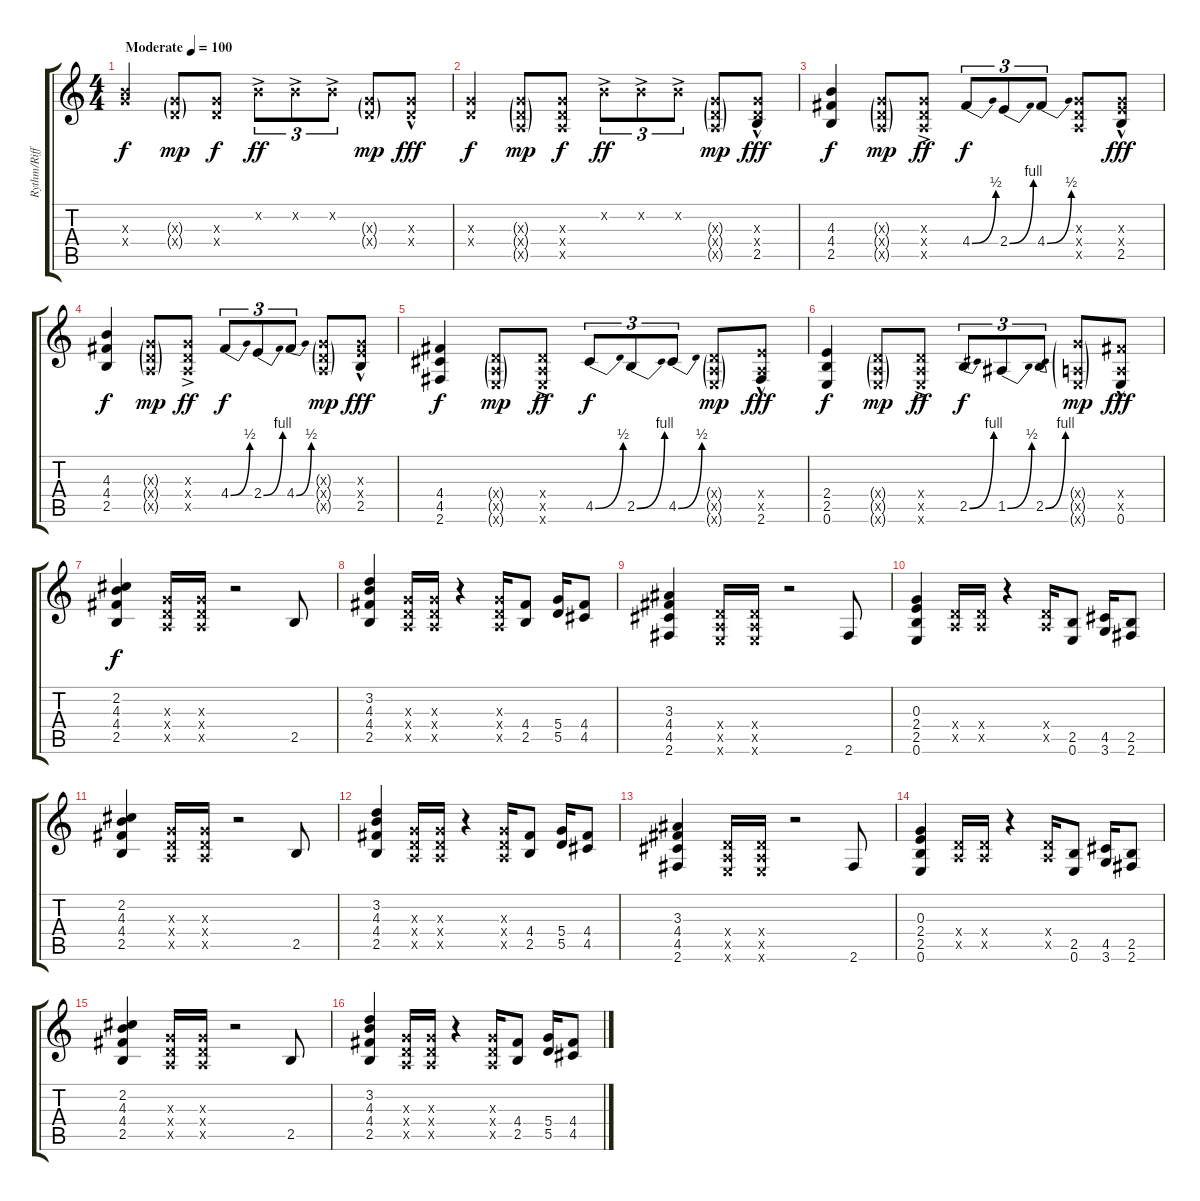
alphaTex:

\track ("Rythm/Riffs" "Rythm/Riff") {instrument distortionguitar}
\staff {score tabs}
\tuning (E4 B3 G3 D3 A2 E2) {hide}
\ts (4 4)
\tempo (100 "Moderate")
\clef g2
\ks c
(0.3{x} 9.4{x}).4{dy f instrument distortionguitar} (0.3{g x} 0.4{g x}).8{dy mp} (0.3{x} 0.4{x}).8{dy f} 0.2{ac x}.8{tu (3 2) dy ff} 0.2{ac x}.8{tu (3 2)} 0.2{ac x}.8{tu (3 2)} (0.3{g x} 0.4{g x}).8{dy mp} (0.3{hac x} 0.4{hac x}).8{dy fff} |
(0.3{x} 0.4{x}).4{dy f} (0.3{g x} 0.4{g x} 0.5{g x}).8{dy mp} (0.3{x} 0.4{x} 0.5{x}).8{dy f} 0.2{ac x}.8{tu (3 2) dy ff} 0.2{ac x}.8{tu (3 2)} 0.2{ac x}.8{tu (3 2)} (0.3{g x} 0.4{g x} 0.5{g x}).8{dy mp} (0.3{hac x} 0.4{hac x} 2.5{hac}).8{dy fff} |
(4.3 4.4 2.5).4{dy f} (0.3{g x} 0.4{g x} 0.5{g x}).8{dy mp} (0.3{ac x} 0.4{ac x} 0.5{ac x}).8{dy ff} 4.4{be (bend 0 0 60 2)}.8{tu (3 2) dy f} 2.4{be (bend 0 0 60 4)}.8{tu (3 2)} 4.4{be (bend 0 0 60 2)}.8{tu (3 2)} (0.3{x} 0.4{x} 0.5{x}).8 (0.3{hac x} 2.4{hac x} 2.5{hac}).8{dy fff} |
(4.3 4.4 2.5).4{dy f} (0.3{g x} 0.4{g x} 0.5{g x}).8{dy mp} (0.3{ac x} 0.4{ac x} 0.5{ac x}).8{dy ff} 4.4{be (bend 0 0 60 2)}.8{tu (3 2) dy f} 2.4{be (bend 0 0 60 4)}.8{tu (3 2)} 4.4{be (bend 0 0 60 2)}.8{tu (3 2)} (0.3{g x} 0.4{g x} 0.5{g x}).8{dy mp} (0.3{hac x} 2.4{hac x} 2.5{hac}).8{dy fff} |
(4.4 4.5 2.6).4{dy f} (0.4{g x} 0.5{g x} 0.6{g x}).8{dy mp} (0.4{ac x} 0.5{ac x} 0.6{ac x}).8{dy ff} 4.5{be (bend 0 0 60 2)}.8{tu (3 2) dy f} 2.5{be (bend 0 0 60 4)}.8{tu (3 2)} 4.5{be (bend 0 0 60 2)}.8{tu (3 2)} (0.4{g x} 0.5{g x} 0.6{g x}).8{dy mp} (2.4{hac x} 0.5{hac x} 2.6{hac}).8{dy fff} |
(2.4 2.5 0.6).4{dy f} (0.4{g x} 0.5{g x} 0.6{g x}).8{dy mp} (0.4{ac x} 0.5{ac x} 0.6{ac x}).8{dy ff} 2.5{be (bend 0 0 60 4)}.8{tu (3 2) dy f} 1.5{be (bend 0 0 60 2)}.8{tu (3 2)} 2.5{be (bend 0 0 60 4)}.8{tu (3 2)} (5.4{g x} 0.5{g x} 0.6{g x}).8{dy mp} (4.4{hac x} 0.5{hac x} 0.6{hac}).8{dy fff} |
(2.2 4.3 4.4 2.5).4{dy f} (0.3{x} 0.4{x} 0.5{x}).16 (0.3{x} 0.4{x} 0.5{x}).16 r.2 2.5.8 |
(3.2 4.3 4.4 2.5).4 (0.3{x} 0.4{x} 0.5{x}).16 (0.3{x} 0.4{x} 0.5{x}).16 r.4 (0.3{x} 0.4{x} 0.5{x}).16 (4.4 2.5).8 (5.4 5.5).16 (4.4 4.5).8 |
(3.3 4.4 4.5 2.6).4 (0.4{x} 0.5{x} 0.6{x}).16 (0.4{x} 0.5{x} 0.6{x}).16 r.2 2.6.8 |
(0.3 2.4 2.5 0.6).4 (0.4{x} 0.5{x}).16 (0.4{x} 0.5{x}).16 r.4 (0.4{x} 0.5{x}).16 (2.5 0.6).8 (4.5 3.6).16 (2.5 2.6).8 |
(2.2 4.3 4.4 2.5).4 (0.3{x} 0.4{x} 0.5{x}).16 (0.3{x} 0.4{x} 0.5{x}).16 r.2 2.5.8 |
(3.2 4.3 4.4 2.5).4 (0.3{x} 0.4{x} 0.5{x}).16 (0.3{x} 0.4{x} 0.5{x}).16 r.4 (0.3{x} 0.4{x} 0.5{x}).16 (4.4 2.5).8 (5.4 5.5).16 (4.4 4.5).8 |
(3.3 4.4 4.5 2.6).4 (0.4{x} 0.5{x} 0.6{x}).16 (0.4{x} 0.5{x} 0.6{x}).16 r.2 2.6.8 |
(0.3 2.4 2.5 0.6).4 (0.4{x} 0.5{x}).16 (0.4{x} 0.5{x}).16 r.4 (0.4{x} 0.5{x}).16 (2.5 0.6).8 (4.5 3.6).16 (2.5 2.6).8 |
(2.2 4.3 4.4 2.5).4 (0.3{x} 0.4{x} 0.5{x}).16 (0.3{x} 0.4{x} 0.5{x}).16 r.2 2.5.8 |
(3.2 4.3 4.4 2.5).4 (0.3{x} 0.4{x} 0.5{x}).16 (0.3{x} 0.4{x} 0.5{x}).16 r.4 (0.3{x} 0.4{x} 0.5{x}).16 (4.4 2.5).8 (5.4 5.5).16 (4.4 4.5).8
